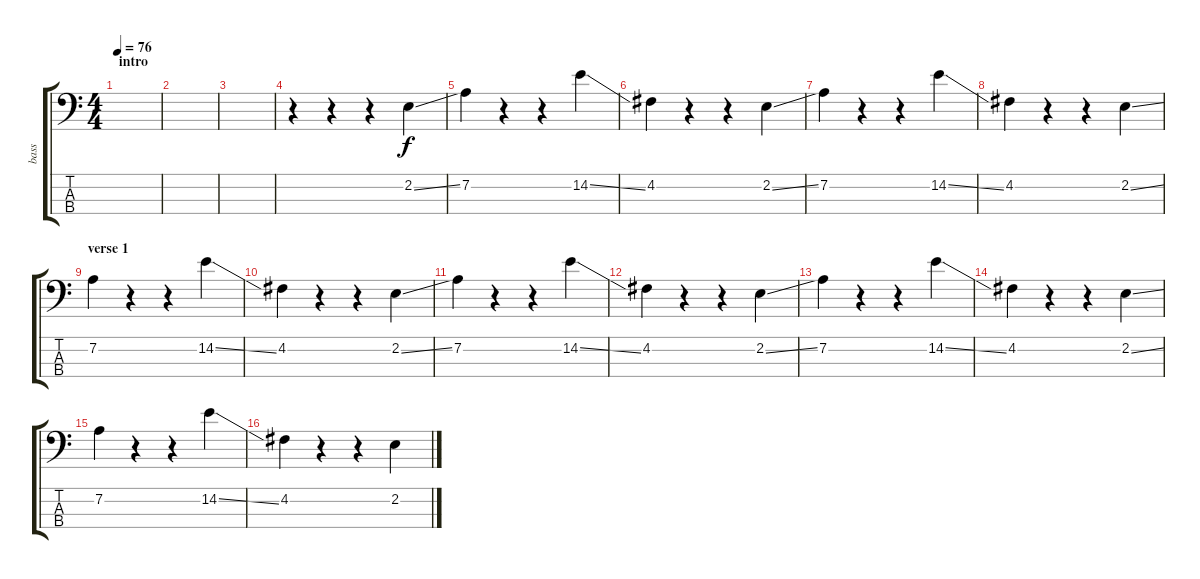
\track ("bass" "bass") {instrument electricbassfinger}
\staff {score tabs}
\tuning (G2 D2 A1 E1) {hide}
\ts (4 4)
\section ("" "intro")
\tempo 76
\clef f4
\ks c
|
|
|
r.4 r.4 r.4 2.2{ss}.4 |
7.2.4 r.4 r.4 14.2{ss}.4 |
4.2.4 r.4 r.4 2.2{ss}.4 |
7.2.4 r.4 r.4 14.2{ss}.4 |
4.2.4 r.4 r.4 2.2{ss}.4 |
\section ("" "verse 1")
7.2.4 r.4 r.4 14.2{ss}.4 |
4.2.4 r.4 r.4 2.2{ss}.4 |
7.2.4 r.4 r.4 14.2{ss}.4 |
4.2.4 r.4 r.4 2.2{ss}.4 |
7.2.4 r.4 r.4 14.2{ss}.4 |
4.2.4 r.4 r.4 2.2{ss}.4 |
7.2.4 r.4 r.4 14.2{ss}.4 |
4.2.4 r.4 r.4 2.2.4
